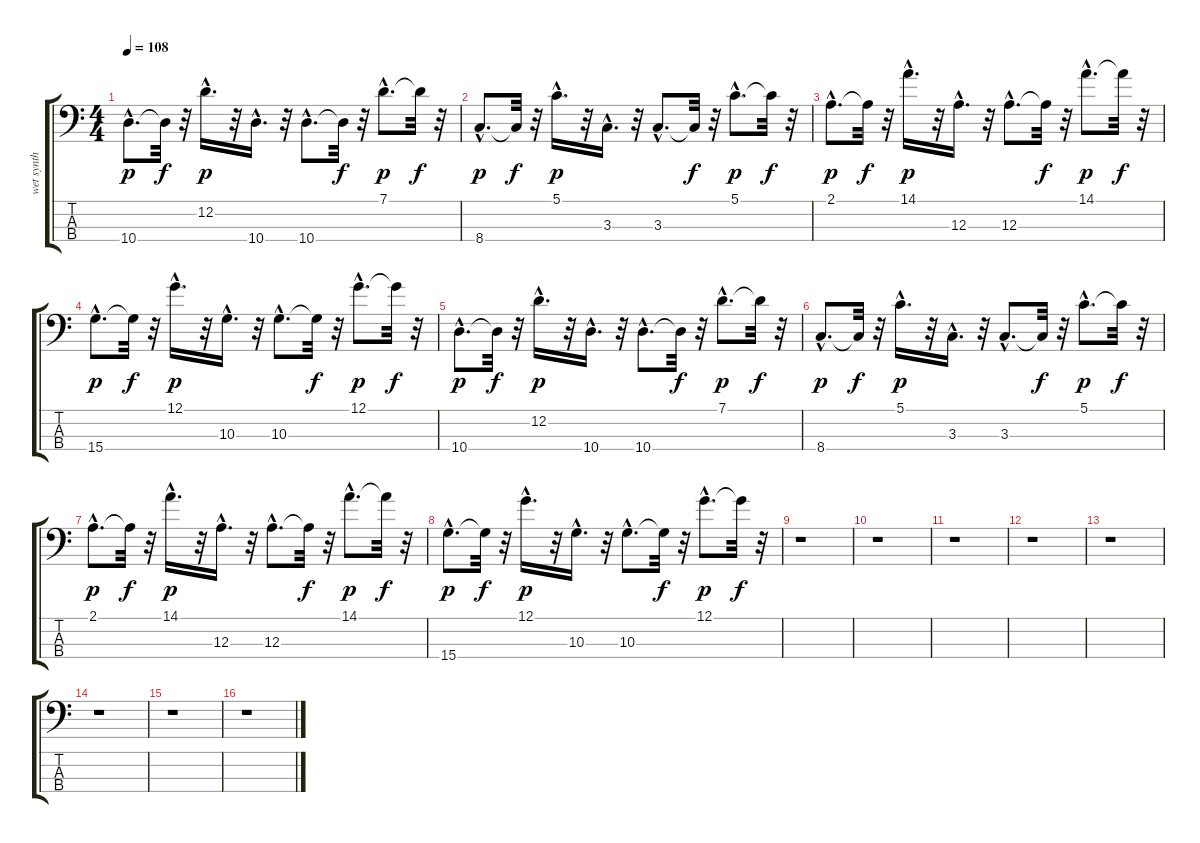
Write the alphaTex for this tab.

\track ("wet synth bass      " "wet synth ") {instrument synthbass2}
\staff {score tabs}
\tuning (G2 D2 A1 E1) {hide}
\ts (4 4)
\tempo 108
\clef f4
\ks c
10.4{hac}.8{d dy p} 10.4{t}.32{dy f} r.32 12.2{hac}.16{d dy p} r.32 10.4{hac}.16{d} r.32 10.4{hac}.8{d} 10.4{t}.32{dy f} r.32 7.1{hac}.8{d dy p} 7.1{t}.32{dy f} r.32 |
8.4{hac}.8{d dy p} 8.4{t}.32{dy f} r.32 5.1{hac}.16{d dy p} r.32 3.3{hac}.16{d} r.32 3.3{hac}.8{d} 3.3{t}.32{dy f} r.32 5.1{hac}.8{d dy p} 5.1{t}.32{dy f} r.32 |
2.1{hac}.8{d dy p} 2.1{t}.32{dy f} r.32 14.1{hac}.16{d dy p} r.32 12.3{hac}.16{d} r.32 12.3{hac}.8{d} 12.3{t}.32{dy f} r.32 14.1{hac}.8{d dy p} 14.1{t}.32{dy f} r.32 |
15.4{hac}.8{d dy p} 15.4{t}.32{dy f} r.32 12.1{hac}.16{d dy p} r.32 10.3{hac}.16{d} r.32 10.3{hac}.8{d} 10.3{t}.32{dy f} r.32 12.1{hac}.8{d dy p} 12.1{t}.32{dy f} r.32 |
10.4{hac}.8{d dy p} 10.4{t}.32{dy f} r.32 12.2{hac}.16{d dy p} r.32 10.4{hac}.16{d} r.32 10.4{hac}.8{d} 10.4{t}.32{dy f} r.32 7.1{hac}.8{d dy p} 7.1{t}.32{dy f} r.32 |
8.4{hac}.8{d dy p} 8.4{t}.32{dy f} r.32 5.1{hac}.16{d dy p} r.32 3.3{hac}.16{d} r.32 3.3{hac}.8{d} 3.3{t}.32{dy f} r.32 5.1{hac}.8{d dy p} 5.1{t}.32{dy f} r.32 |
2.1{hac}.8{d dy p} 2.1{t}.32{dy f} r.32 14.1{hac}.16{d dy p} r.32 12.3{hac}.16{d} r.32 12.3{hac}.8{d} 12.3{t}.32{dy f} r.32 14.1{hac}.8{d dy p} 14.1{t}.32{dy f} r.32 |
15.4{hac}.8{d dy p} 15.4{t}.32{dy f} r.32 12.1{hac}.16{d dy p} r.32 10.3{hac}.16{d} r.32 10.3{hac}.8{d} 10.3{t}.32{dy f} r.32 12.1{hac}.8{d dy p} 12.1{t}.32{dy f} r.32 |
r.1 |
r.1 |
r.1 |
r.1 |
r.1 |
r.1 |
r.1 |
r.1
